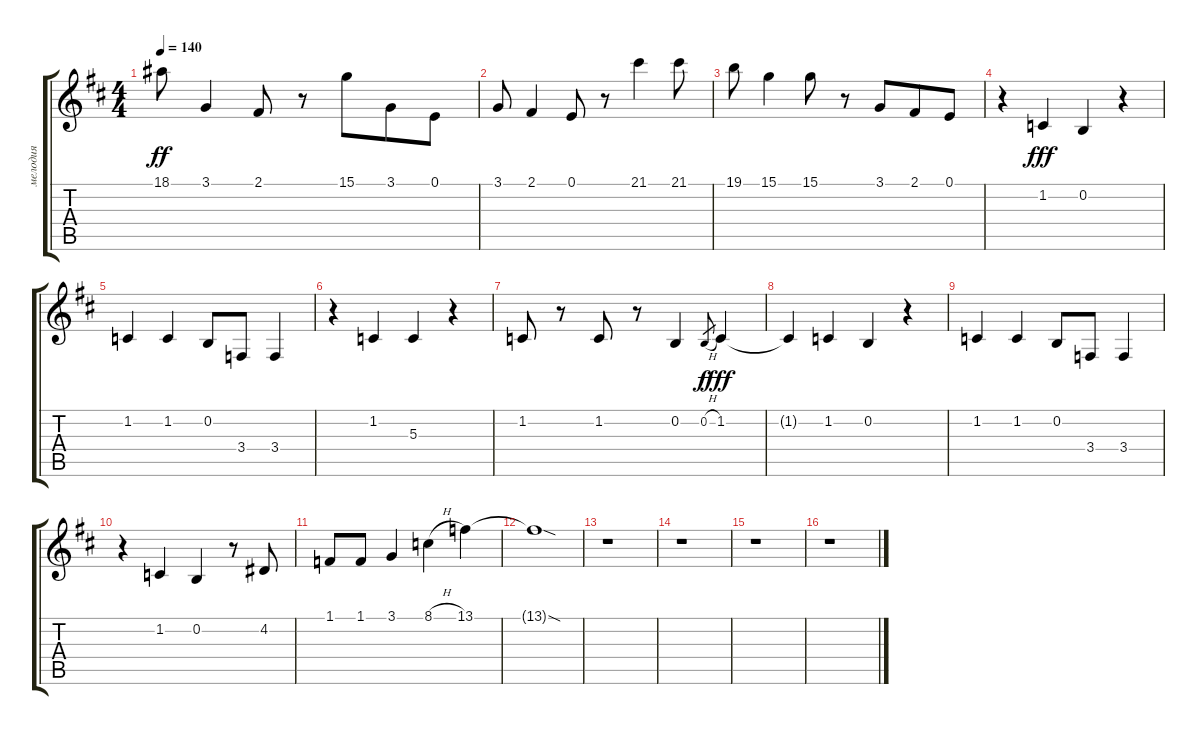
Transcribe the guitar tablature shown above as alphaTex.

\track ("мелодия" "мелодия") {instrument accordion}
\staff {score tabs}
\tuning (E4 B3 G3 D3 A2 E2) {hide}
\ts (4 4)
\tempo 140
\clef g2
\ks bminor
18.1.8{dy ff} 3.1.4 2.1.8 r.8 15.1.8{beam merge} 3.1.8 0.1.8 |
3.1.8 2.1.4 0.1.8 r.8 21.1.4 21.1.8 |
19.1.8 15.1.4 15.1.8 r.8 3.1.8{beam merge} 2.1.8 0.1.8 |
r.4 1.2.4{dy fff} 0.2.4 r.4 |
1.2.4 1.2.4 0.2.8 3.4.8 3.4.4 |
r.4 1.2.4 5.3.4 r.4 |
1.2.8 r.8 1.2.8 r.8 0.2.4 0.2{h}.8{gr dy f} 1.2.4{dy fff} |
1.2{t}.4 1.2.4 0.2.4 r.4 |
1.2.4 1.2.4 0.2.8 3.4.8 3.4.4 |
r.4 1.2.4 0.2.4 r.8 4.2.8 |
1.1.8 1.1.8 3.1.4 8.1{h}.4 13.1.4 |
13.1{sod t}.1 |
r.1 |
r.1 |
r.1 |
r.1
